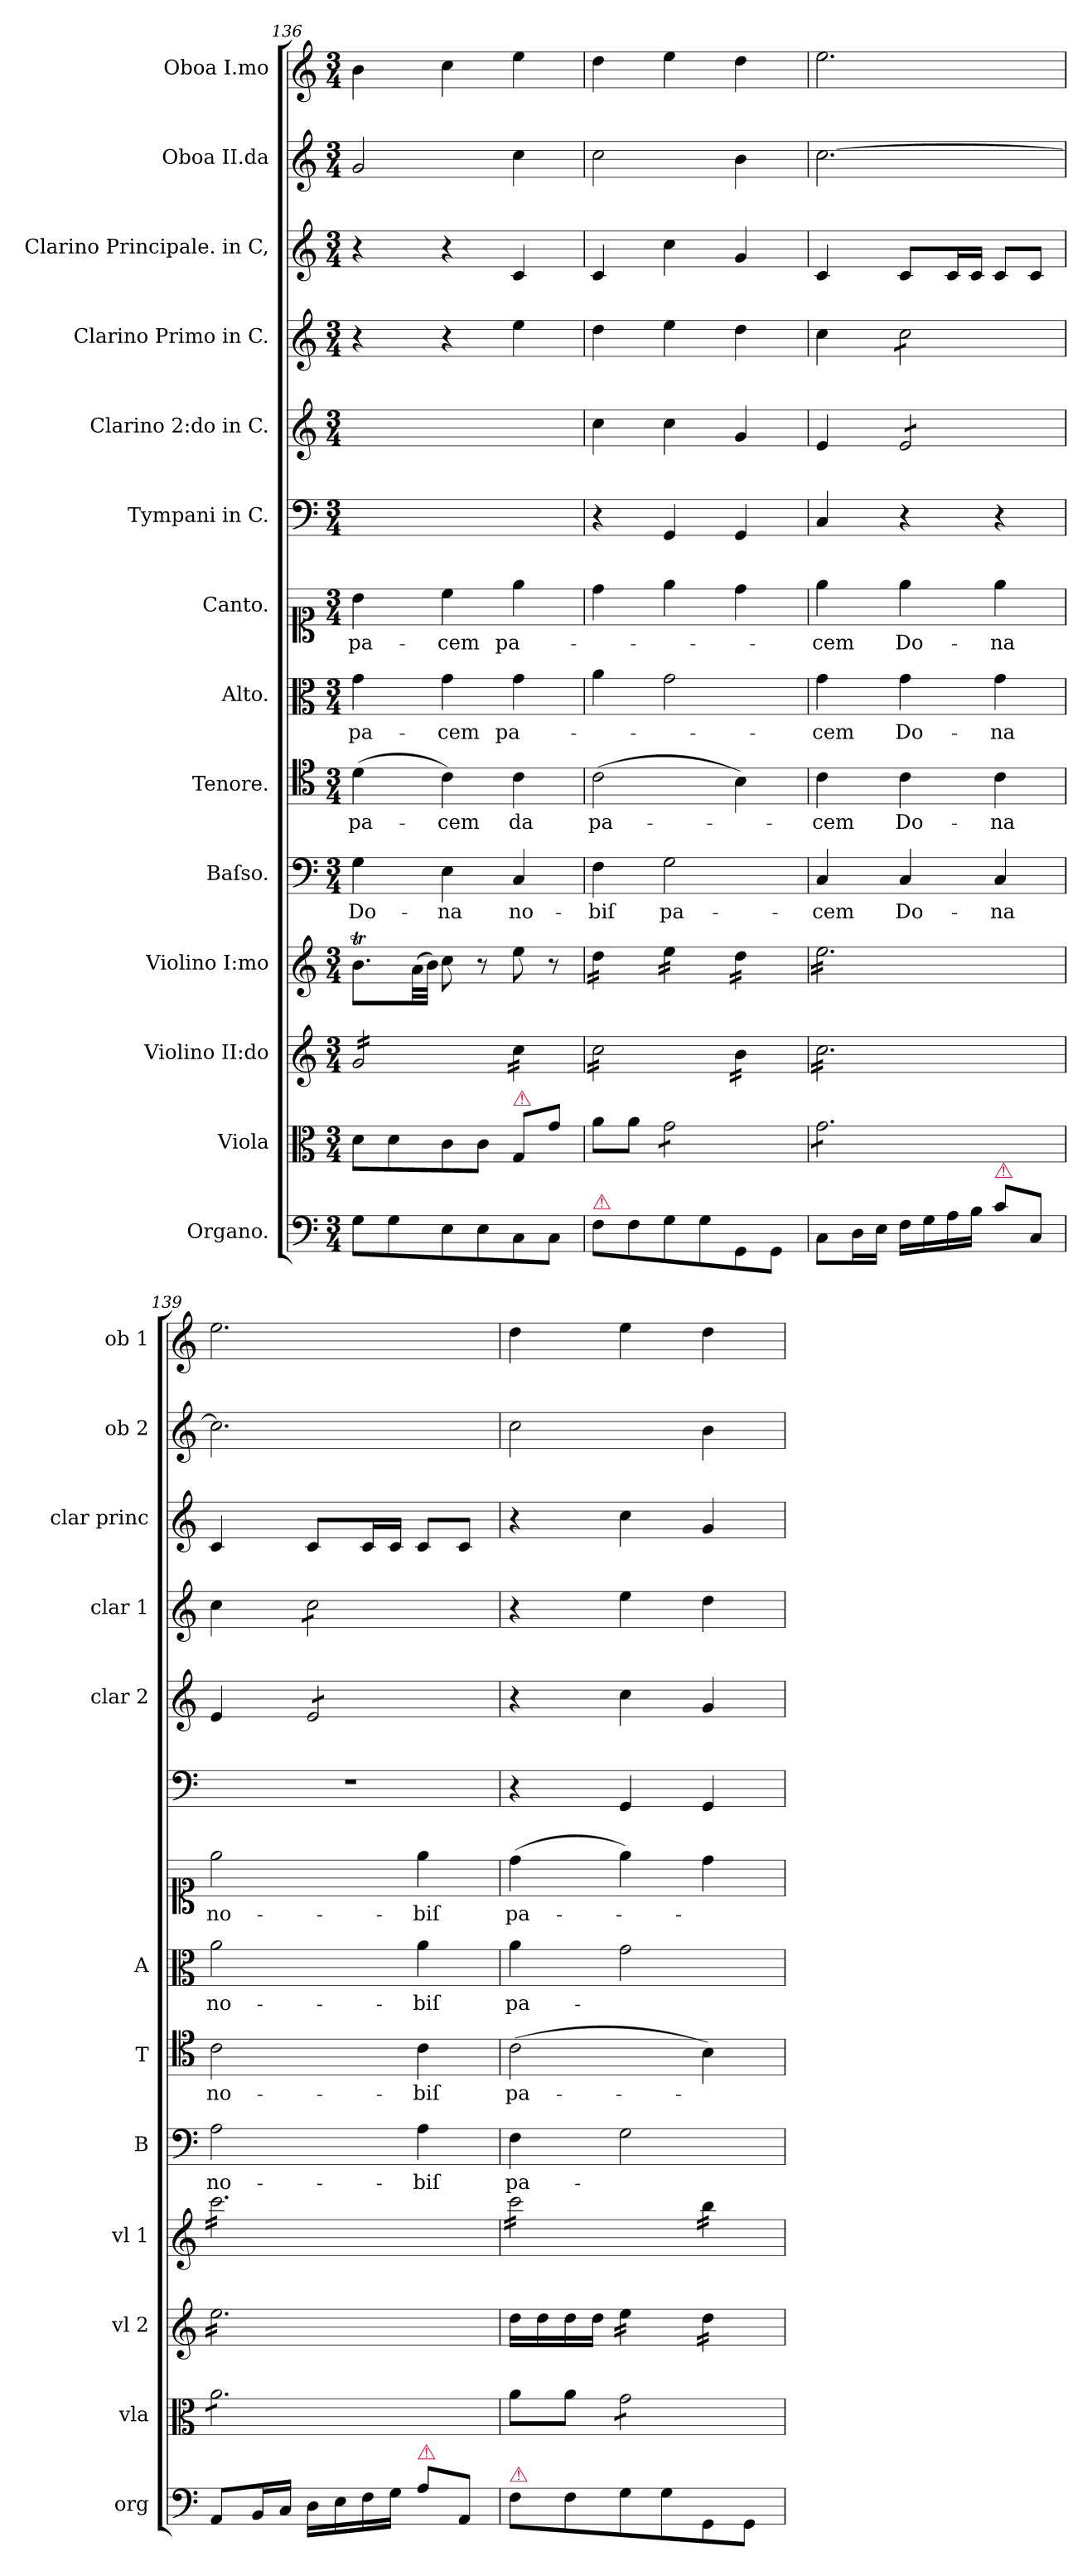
**kern	**kern	**kern	**kern	**kern	**text	**kern	**text	**kern	**text	**kern	**text	**kern	**kern	**kern	**kern	**kern	**kern
*part14	*part13	*part12	*part11	*part10	*part10	*part9	*part9	*part8	*part8	*part7	*part7	*part6	*part5	*part4	*part3	*part2	*part1
*staff14	*staff13	*staff12	*staff11	*staff10	*staff10	*staff9	*staff9	*staff8	*staff8	*staff7	*staff7	*staff6	*staff5	*staff4	*staff3	*staff2	*staff1
*I"Organo.	*I"Viola	*I"Violino II:do	*I"Violino I:mo	*I"Baſso.	*	*I"Tenore.	*	*I"Alto.	*	*I"Canto.	*	*I"Tympani in C.	*I"Clarino 2:do in C.	*I"Clarino Primo in C.	*I"Clarino Principale. in C,	*I"Oboa II.da	*I"Oboa I.mo
*I'org	*I'vla	*I'vl 2	*I'vl 1	*I'B	*	*I'T	*	*I'A	*	*	*	*	*I'clar 2	*I'clar 1	*I'clar princ	*I'ob 2	*I'ob 1
*clefF4	*clefC3	*clefG2	*clefG2	*clefF4	*	*clefC4	*	*clefC3	*	*clefC1	*	*clefF4	*clefG2	*clefG2	*clefG2	*clefG2	*clefG2
*k[]	*k[]	*k[]	*k[]	*k[]	*	*k[]	*	*k[]	*	*k[]	*	*k[]	*k[]	*k[]	*k[]	*k[]	*k[]
*M3/4	*M3/4	*M3/4	*M3/4	*M3/4	*	*M3/4	*	*M3/4	*	*M3/4	*	*M3/4	*M3/4	*M3/4	*M3/4	*M3/4	*M3/4
=136	=136	=136	=136	=136	=136	=136	=136	=136	=136	=136	=136	=136	=136	=136	=136	=136	=136
*	*	*tremolo	*	*	*	*	*	*	*	*	*	*	*	*	*	*	*
8G\L	8d\L	16g/LL	8.bt\L	4G\	Do-	(4d\	pa-	4g\	pa-	4b\	pa-	2.ryy	2.ryy	4r	4r	2g/	4b\
.	.	16g/	.	.	.	.	.	.	.	.	.	.	.	.	.	.	.
8G\	8d\	16g/	.	.	.	.	.	.	.	.	.	.	.	.	.	.	.
.	.	16g/	(32a\LL	.	.	.	.	.	.	.	.	.	.	.	.	.	.
.	.	.	32b\JJJ)	.	.	.	.	.	.	.	.	.	.	.	.	.	.
8E\	8c\	16g/	8cc\	4E\	-na	4c\)	-cem	4g\	-cem	4cc\	-cem	.	.	4r	4r	.	4cc\
.	.	16g/	.	.	.	.	.	.	.	.	.	.	.	.	.	.	.
8E\	8c\J	16g/	8r	.	.	.	.	.	.	.	.	.	.	.	.	.	.
.	.	16g/JJ	.	.	.	.	.	.	.	.	.	.	.	.	.	.	.
!	!LO:TX:a:color=crimson:t=⚠	!	!	!	!	!	!	!	!	!	!	!	!	!	!	!	!
8C\	8G/L	16cc\LL	8ee\	4C/	no-	4c\	da	4g\	pa-	4ee\	pa-	.	.	4ee\	4c/	4cc\	4ee\
.	.	16cc\	.	.	.	.	.	.	.	.	.	.	.	.	.	.	.
8C\J	8g\J	16cc\	8r	.	.	.	.	.	.	.	.	.	.	.	.	.	.
.	.	16cc\JJ	.	.	.	.	.	.	.	.	.	.	.	.	.	.	.
=137	=137	=137	=137	=137	=137	=137	=137	=137	=137	=137	=137	=137	=137	=137	=137	=137	=137
!LO:TX:a:color=crimson:t=⚠	!	!	!	!	!	!	!	!	!	!	!	!	!	!	!	!	!
*	*	*	*tremolo	*	*	*	*	*	*	*	*	*	*	*	*	*	*
8F\L	8a\L	16cc\LL	16dd\LL	4F\	-biſ	(2c\	pa-	4a\	.	4dd\	.	4r	4cc\	4dd\	4c/	2cc\	4dd\
.	.	16cc\	16dd\	.	.	.	.	.	.	.	.	.	.	.	.	.	.
8F\	8a\J	16cc\	16dd\	.	.	.	.	.	.	.	.	.	.	.	.	.	.
.	.	16cc\	16dd\JJ	.	.	.	.	.	.	.	.	.	.	.	.	.	.
*	*tremolo	*	*	*	*	*	*	*	*	*	*	*	*	*	*	*	*
8G\	8g\L	16cc\	16ee\LL	2G\	pa-	.	.	2g\	.	4ee\	.	4GG/	4cc\	4ee\	4cc\	.	4ee\
.	.	16cc\	16ee\	.	.	.	.	.	.	.	.	.	.	.	.	.	.
8G\	8g\	16cc\	16ee\	.	.	.	.	.	.	.	.	.	.	.	.	.	.
.	.	16cc\JJ	16ee\JJ	.	.	.	.	.	.	.	.	.	.	.	.	.	.
8GG/	8g\	16b\LL	16dd\LL	.	.	4B\)	.	.	.	4dd\	.	4GG/	4g/	4dd\	4g/	4b\	4dd\
.	.	16b\	16dd\	.	.	.	.	.	.	.	.	.	.	.	.	.	.
8GG/J	8g\J	16b\	16dd\	.	.	.	.	.	.	.	.	.	.	.	.	.	.
.	.	16b\JJ	16dd\JJ	.	.	.	.	.	.	.	.	.	.	.	.	.	.
=138	=138	=138	=138	=138	=138	=138	=138	=138	=138	=138	=138	=138	=138	=138	=138	=138	=138
8C\L	8g\L	16cc\LL	16ee\LL	4C/	-cem	4c\	-cem	4g\	-cem	4ee\	-cem	4C/	4e/	4cc\	4c/	[2.cc\	2.ee\
.	.	16cc\	16ee\	.	.	.	.	.	.	.	.	.	.	.	.	.	.
16D\L	8g\	16cc\	16ee\	.	.	.	.	.	.	.	.	.	.	.	.	.	.
16E\JJ	.	16cc\	16ee\	.	.	.	.	.	.	.	.	.	.	.	.	.	.
*	*	*	*	*	*	*	*	*	*	*	*	*	*tremolo	*	*	*	*
*	*	*	*	*	*	*	*	*	*	*	*	*	*	*tremolo	*	*	*
16F\LL	8g\	16cc\	16ee\	4C/	Do-	4c\	Do-	4g\	Do-	4ee\	Do-	4r	8e/L	8cc\L	8c/L	.	.
16G\	.	16cc\	16ee\	.	.	.	.	.	.	.	.	.	.	.	.	.	.
16A\	8g\	16cc\	16ee\	.	.	.	.	.	.	.	.	.	8e/	8cc\	16c/L	.	.
16B\JJ	.	16cc\	16ee\	.	.	.	.	.	.	.	.	.	.	.	16c/JJ	.	.
!LO:TX:a:color=crimson:t=⚠	!	!	!	!	!	!	!	!	!	!	!	!	!	!	!	!	!
8c\L	8g\	16cc\	16ee\	4C/	-na	4c\	-na	4g\	-na	4ee\	-na	4r	8e/	8cc\	8c/L	.	.
.	.	16cc\	16ee\	.	.	.	.	.	.	.	.	.	.	.	.	.	.
8C/J	8g\J	16cc\	16ee\	.	.	.	.	.	.	.	.	.	8e/J	8cc\J	8c/J	.	.
*	*	*	*	*	*	*	*	*	*	*	*	*	*	*Xtremolo	*	*	*
*	*	*	*	*	*	*	*	*	*	*	*	*	*Xtremolo	*	*	*	*
.	.	16cc\JJ	16ee\JJ	.	.	.	.	.	.	.	.	.	.	.	.	.	.
=139	=139	=139	=139	=139	=139	=139	=139	=139	=139	=139	=139	=139	=139	=139	=139	=139	=139
8AA/L	8a\L	16ee\LL	16ccc\LL	2A\	no-	2c\	no-	2a\	no-	2ee\	no-	2.r	4e/	4cc\	4c/	2.cc\]	2.ee\
.	.	16ee\	16ccc\	.	.	.	.	.	.	.	.	.	.	.	.	.	.
16BB/L	8a\	16ee\	16ccc\	.	.	.	.	.	.	.	.	.	.	.	.	.	.
16C/JJ	.	16ee\	16ccc\	.	.	.	.	.	.	.	.	.	.	.	.	.	.
*	*	*	*	*	*	*	*	*	*	*	*	*	*tremolo	*	*	*	*
*	*	*	*	*	*	*	*	*	*	*	*	*	*	*tremolo	*	*	*
16D\LL	8a\	16ee\	16ccc\	.	.	.	.	.	.	.	.	.	8e/L	8cc\L	8c/L	.	.
16E\	.	16ee\	16ccc\	.	.	.	.	.	.	.	.	.	.	.	.	.	.
16F\	8a\	16ee\	16ccc\	.	.	.	.	.	.	.	.	.	8e/	8cc\	16c/L	.	.
16G\JJ	.	16ee\	16ccc\	.	.	.	.	.	.	.	.	.	.	.	16c/JJ	.	.
!LO:TX:a:color=crimson:t=⚠	!	!	!	!	!	!	!	!	!	!	!	!	!	!	!	!	!
8A\L	8a\	16ee\	16ccc\	4A\	-biſ	4c\	-biſ	4a\	-biſ	4ee\	-biſ	.	8e/	8cc\	8c/L	.	.
.	.	16ee\	16ccc\	.	.	.	.	.	.	.	.	.	.	.	.	.	.
8AA/J	8a\J	16ee\	16ccc\	.	.	.	.	.	.	.	.	.	8e/J	8cc\J	8c/J	.	.
*	*	*	*	*	*	*	*	*	*	*	*	*	*	*Xtremolo	*	*	*
*	*	*	*	*	*	*	*	*	*	*	*	*	*Xtremolo	*	*	*	*
*	*Xtremolo	*	*	*	*	*	*	*	*	*	*	*	*	*	*	*	*
.	.	16ee\JJ	16ccc\JJ	.	.	.	.	.	.	.	.	.	.	.	.	.	.
*	*	*Xtremolo	*	*	*	*	*	*	*	*	*	*	*	*	*	*	*
=140	=140	=140	=140	=140	=140	=140	=140	=140	=140	=140	=140	=140	=140	=140	=140	=140	=140
!LO:TX:a:color=crimson:t=⚠	!	!	!	!	!	!	!	!	!	!	!	!	!	!	!	!	!
8F\L	8a\L	16dd\LL	16ccc\LL	4F\	pa-	(2c\	pa-	4a\	pa-	(4dd\	pa-	4r	4r	4r	4r	2cc\	4dd\
.	.	16dd\	16ccc\	.	.	.	.	.	.	.	.	.	.	.	.	.	.
8F\	8a\J	16dd\	16ccc\	.	.	.	.	.	.	.	.	.	.	.	.	.	.
.	.	16dd\JJ	16ccc\	.	.	.	.	.	.	.	.	.	.	.	.	.	.
*	*tremolo	*	*	*	*	*	*	*	*	*	*	*	*	*	*	*	*
*	*	*tremolo	*	*	*	*	*	*	*	*	*	*	*	*	*	*	*
8G\	8g\L	16ee\LL	16ccc\	2G\	.	.	.	2g\	.	4ee\)	.	4GG/	4cc\	4ee\	4cc\	.	4ee\
.	.	16ee\	16ccc\	.	.	.	.	.	.	.	.	.	.	.	.	.	.
8G\	8g\	16ee\	16ccc\	.	.	.	.	.	.	.	.	.	.	.	.	.	.
.	.	16ee\JJ	16ccc\JJ	.	.	.	.	.	.	.	.	.	.	.	.	.	.
8GG/	8g\	16dd\LL	16bb\LL	.	.	4B\)	.	.	.	4dd\	.	4GG/	4g/	4dd\	4g/	4b\	4dd\
.	.	16dd\	16bb\	.	.	.	.	.	.	.	.	.	.	.	.	.	.
8GG/J	8g\J	16dd\	16bb\	.	.	.	.	.	.	.	.	.	.	.	.	.	.
*	*Xtremolo	*	*	*	*	*	*	*	*	*	*	*	*	*	*	*	*
.	.	16dd\JJ	16bb\JJ	.	.	.	.	.	.	.	.	.	.	.	.	.	.
*	*	*	*Xtremolo	*	*	*	*	*	*	*	*	*	*	*	*	*	*
*	*	*Xtremolo	*	*	*	*	*	*	*	*	*	*	*	*	*	*	*
=	=	=	=	=	=	=	=	=	=	=	=	=	=	=	=	=	=
*-	*-	*-	*-	*-	*-	*-	*-	*-	*-	*-	*-	*-	*-	*-	*-	*-	*-
